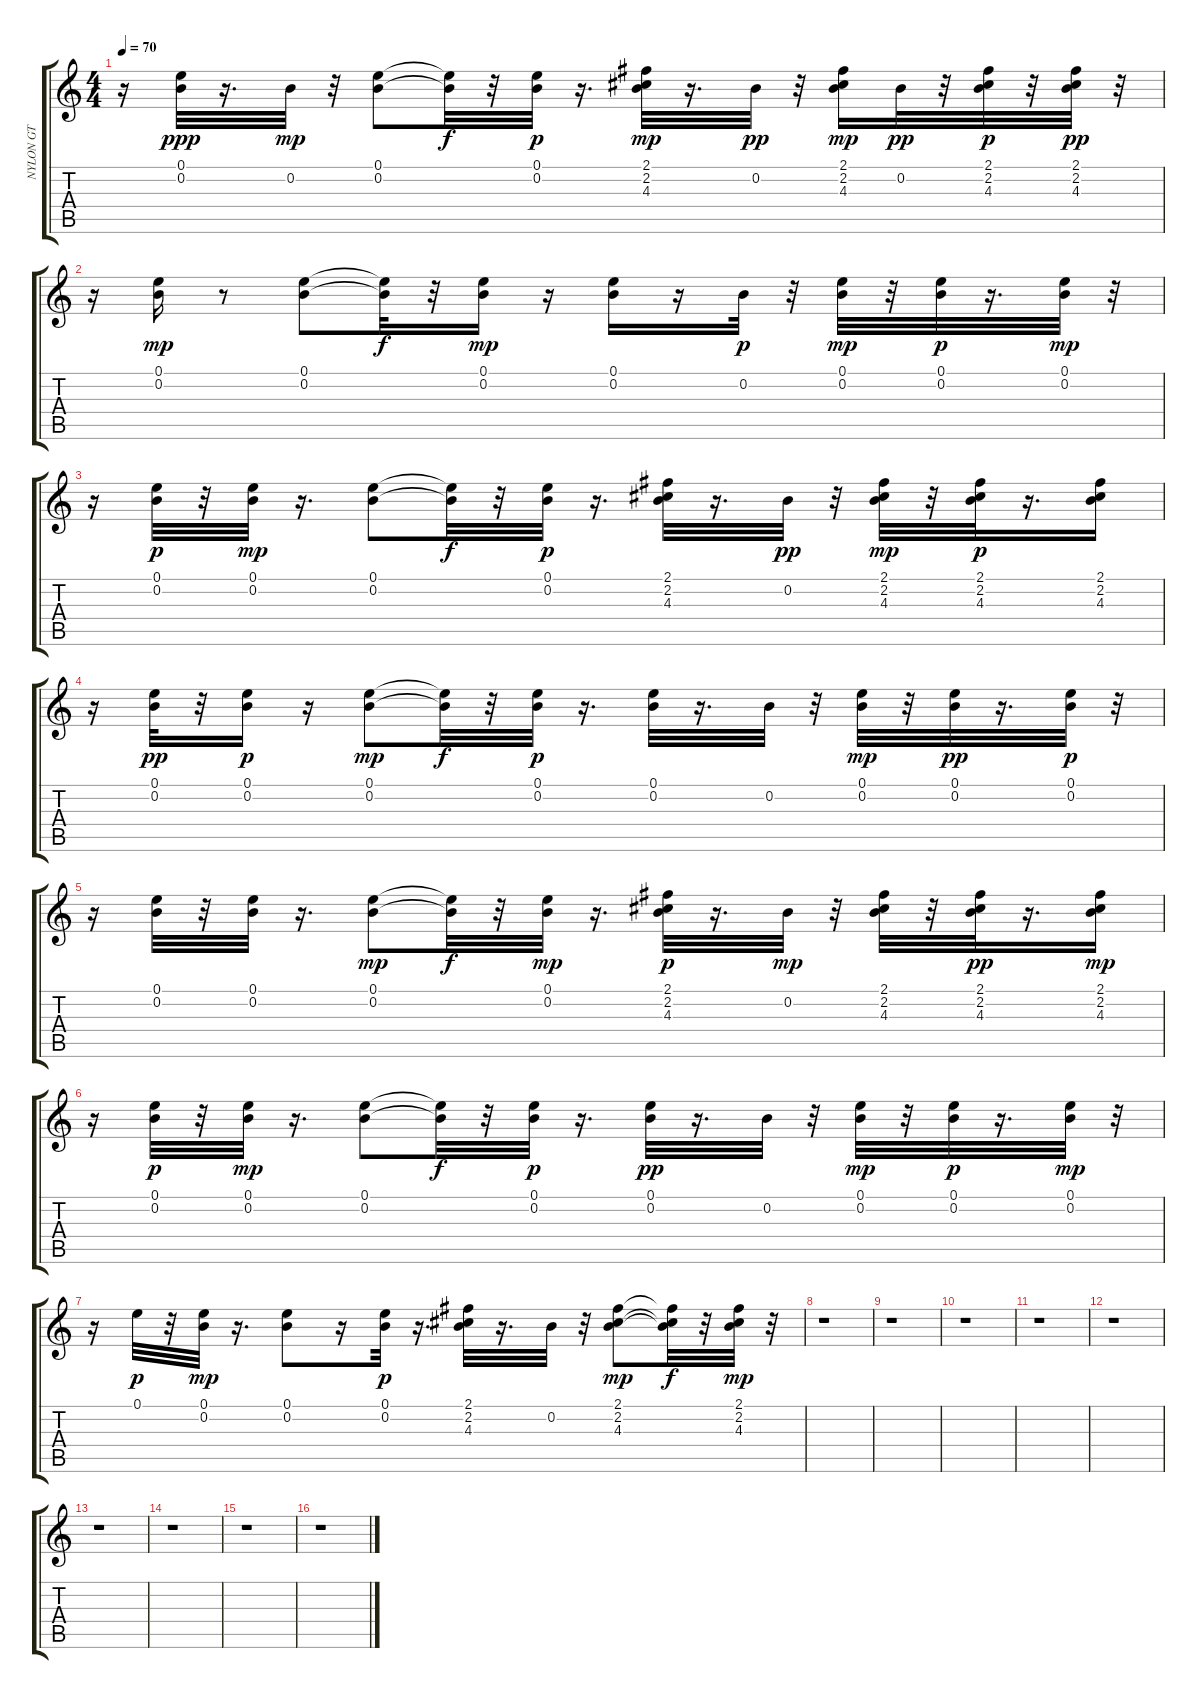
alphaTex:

\track ("NYLON GT" "NYLON GT") {instrument acousticguitarnylon}
\staff {score tabs}
\tuning (E4 B3 G3 D3 A2 E2) {hide}
\ts (4 4)
\tempo 70
\clef g2
\ks c
r.16{dy p} (0.1 0.2).32{dy ppp} r.16{d} 0.2.32{dy mp} r.32 (0.1 0.2).8 (0.1{t} 0.2{t}).32{dy f} r.32 (0.1 0.2).32{dy p} r.16{d} (2.1 2.2 4.3).32{dy mp} r.16{d} 0.2.32{dy pp} r.32 (2.1 2.2 4.3).16{dy mp} 0.2.32{dy pp} r.32 (2.1 2.2 4.3).32{dy p} r.32 (2.1 2.2 4.3).32{dy pp} r.32 |
r.16 (0.1 0.2).16{dy mp} r.8 (0.1 0.2).8 (0.1{t} 0.2{t}).32{dy f} r.32 (0.1 0.2).16{dy mp} r.16 (0.1 0.2).16 r.16 0.2.32{dy p} r.32 (0.1 0.2).32{dy mp} r.32 (0.1 0.2).32{dy p} r.16{d} (0.1 0.2).32{dy mp} r.32 |
r.16 (0.1 0.2).32{dy p} r.32 (0.1 0.2).32{dy mp} r.16{d} (0.1 0.2).8 (0.1{t} 0.2{t}).32{dy f} r.32 (0.1 0.2).32{dy p} r.16{d} (2.1 2.2 4.3).32 r.16{d} 0.2.32{dy pp} r.32 (2.1 2.2 4.3).32{dy mp} r.32 (2.1 2.2 4.3).32{dy p} r.16{d} (2.1 2.2 4.3).16 |
r.16 (0.1 0.2).32{dy pp} r.32 (0.1 0.2).16{dy p} r.16 (0.1 0.2).8{dy mp} (0.1{t} 0.2{t}).32{dy f} r.32 (0.1 0.2).32{dy p} r.16{d} (0.1 0.2).32 r.16{d} 0.2.32 r.32 (0.1 0.2).32{dy mp} r.32 (0.1 0.2).32{dy pp} r.16{d} (0.1 0.2).32{dy p} r.32 |
r.16 (0.1 0.2).32 r.32 (0.1 0.2).32 r.16{d} (0.1 0.2).8{dy mp} (0.1{t} 0.2{t}).32{dy f} r.32 (0.1 0.2).32{dy mp} r.16{d} (2.1 2.2 4.3).32{dy p} r.16{d} 0.2.32{dy mp} r.32 (2.1 2.2 4.3).32 r.32 (2.1 2.2 4.3).32{dy pp} r.16{d} (2.1 2.2 4.3).16{dy mp} |
r.16 (0.1 0.2).32{dy p} r.32 (0.1 0.2).32{dy mp} r.16{d} (0.1 0.2).8 (0.1{t} 0.2{t}).32{dy f} r.32 (0.1 0.2).32{dy p} r.16{d} (0.1 0.2).32{dy pp} r.16{d} 0.2.32 r.32 (0.1 0.2).32{dy mp} r.32 (0.1 0.2).32{dy p} r.16{d} (0.1 0.2).32{dy mp} r.32 |
r.16 0.1.32{dy p} r.32 (0.1 0.2).32{dy mp} r.16{d} (0.1 0.2).8 r.16 (0.1 0.2).32{dy p} r.16{d} (2.1 2.2 4.3).32 r.16{d} 0.2.32 r.32 (2.1 2.2 4.3).8{dy mp} (2.1{t} 2.2{t} 4.3{t}).32{dy f} r.32 (2.1 2.2 4.3).32{dy mp} r.32 |
r.1 |
r.1 |
r.1 |
r.1 |
r.1 |
r.1 |
r.1 |
r.1 |
r.1
